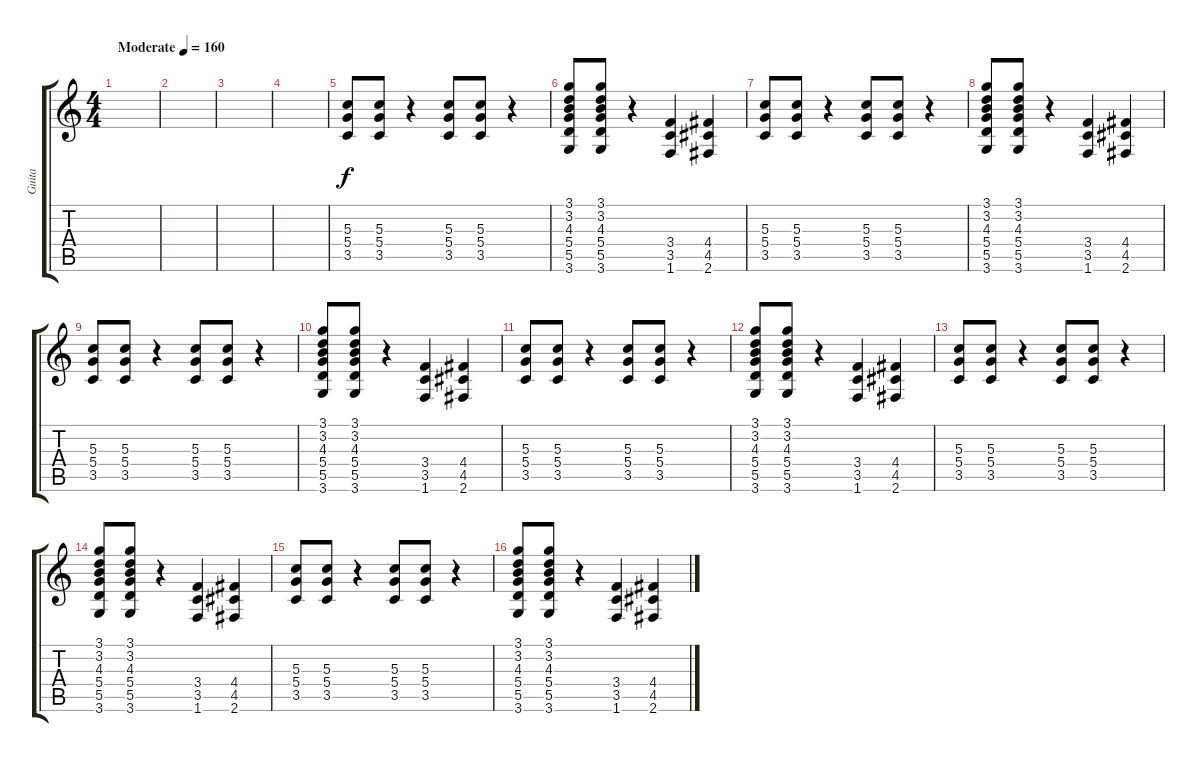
\track ("Guita" "Guita") {instrument overdrivenguitar}
\staff {score tabs}
\tuning (E4 B3 G3 D3 A2 E2) {hide}
\ts (4 4)
\tempo (160 "Moderate")
\clef g2
\ks c
|
|
|
|
(5.3 5.4 3.5).8 (5.3 5.4 3.5).8 r.4 (5.3 5.4 3.5).8 (5.3 5.4 3.5).8 r.4 |
(3.1 3.2 4.3 5.4 5.5 3.6).8 (3.1 3.2 4.3 5.4 5.5 3.6).8 r.4 (3.4 3.5 1.6).4 (4.4 4.5 2.6).4 |
(5.3 5.4 3.5).8 (5.3 5.4 3.5).8 r.4 (5.3 5.4 3.5).8 (5.3 5.4 3.5).8 r.4 |
(3.1 3.2 4.3 5.4 5.5 3.6).8 (3.1 3.2 4.3 5.4 5.5 3.6).8 r.4 (3.4 3.5 1.6).4 (4.4 4.5 2.6).4 |
(5.3 5.4 3.5).8 (5.3 5.4 3.5).8 r.4 (5.3 5.4 3.5).8 (5.3 5.4 3.5).8 r.4 |
(3.1 3.2 4.3 5.4 5.5 3.6).8 (3.1 3.2 4.3 5.4 5.5 3.6).8 r.4 (3.4 3.5 1.6).4 (4.4 4.5 2.6).4 |
(5.3 5.4 3.5).8 (5.3 5.4 3.5).8 r.4 (5.3 5.4 3.5).8 (5.3 5.4 3.5).8 r.4 |
(3.1 3.2 4.3 5.4 5.5 3.6).8 (3.1 3.2 4.3 5.4 5.5 3.6).8 r.4 (3.4 3.5 1.6).4 (4.4 4.5 2.6).4 |
(5.3 5.4 3.5).8 (5.3 5.4 3.5).8 r.4 (5.3 5.4 3.5).8 (5.3 5.4 3.5).8 r.4 |
(3.1 3.2 4.3 5.4 5.5 3.6).8 (3.1 3.2 4.3 5.4 5.5 3.6).8 r.4 (3.4 3.5 1.6).4 (4.4 4.5 2.6).4 |
(5.3 5.4 3.5).8 (5.3 5.4 3.5).8 r.4 (5.3 5.4 3.5).8 (5.3 5.4 3.5).8 r.4 |
(3.1 3.2 4.3 5.4 5.5 3.6).8 (3.1 3.2 4.3 5.4 5.5 3.6).8 r.4 (3.4 3.5 1.6).4 (4.4 4.5 2.6).4
